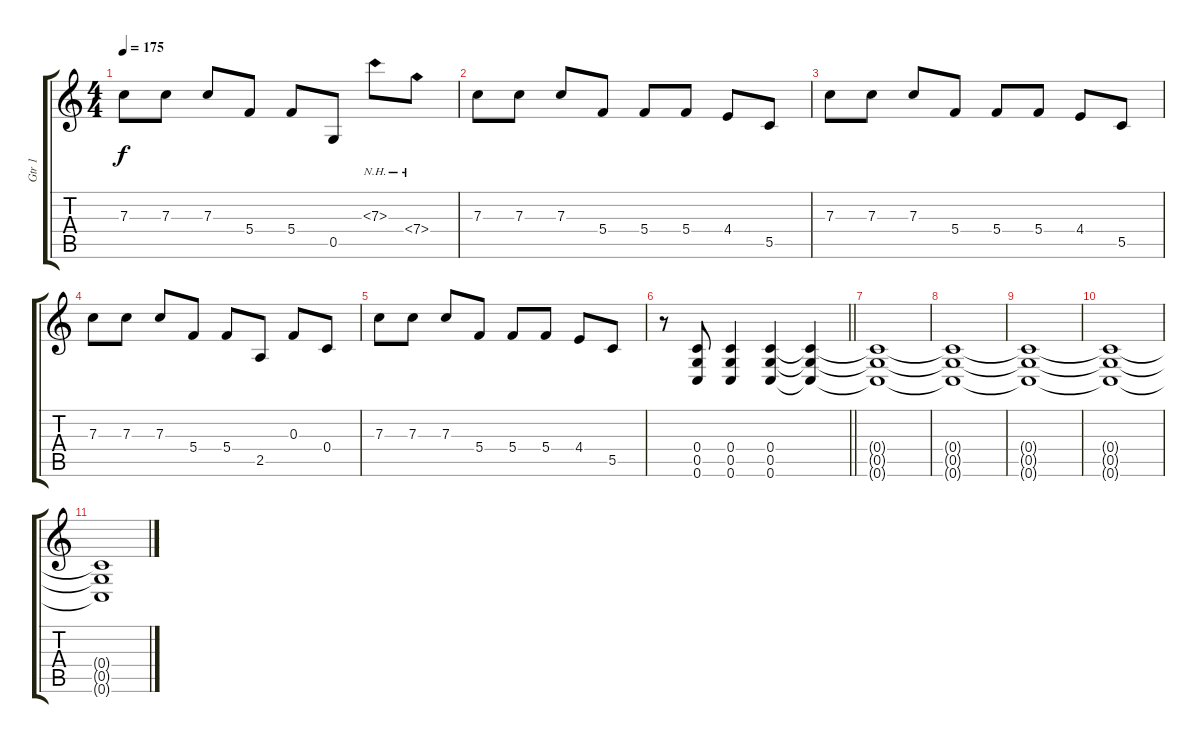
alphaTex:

\track ("Gtr 1" "Gtr 1") {instrument overdrivenguitar}
\staff {score tabs}
\tuning (D4 A3 F3 C3 G2 C2) {hide}
\ts (4 4)
\tempo 175
\clef g2
\ks c
7.3.8{dy f} 7.3.8 7.3.8 5.4.8 5.4.8 0.5.8 7.3{nh}.8 7.4{nh}.8 |
7.3.8 7.3.8 7.3.8 5.4.8 5.4.8 5.4.8 4.4.8 5.5.8 |
7.3.8 7.3.8 7.3.8 5.4.8 5.4.8 5.4.8 4.4.8 5.5.8 |
7.3.8 7.3.8 7.3.8 5.4.8 5.4.8 2.5.8 0.3.8 0.4.8 |
7.3.8 7.3.8 7.3.8 5.4.8 5.4.8 5.4.8 4.4.8 5.5.8 |
\barLineRight lightlight
r.8 (0.4 0.5 0.6).8 (0.4 0.5 0.6).4 (0.4 0.5 0.6).4 (0.4{t} 0.5{t} 0.6{t}).4 |
(0.4{t} 0.5{t} 0.6{t}).1 |
(0.4{t} 0.5{t} 0.6{t}).1 |
(0.4{t} 0.5{t} 0.6{t}).1 |
(0.4{t} 0.5{t} 0.6{t}).1 |
(0.4{t} 0.5{t} 0.6{t}).1
